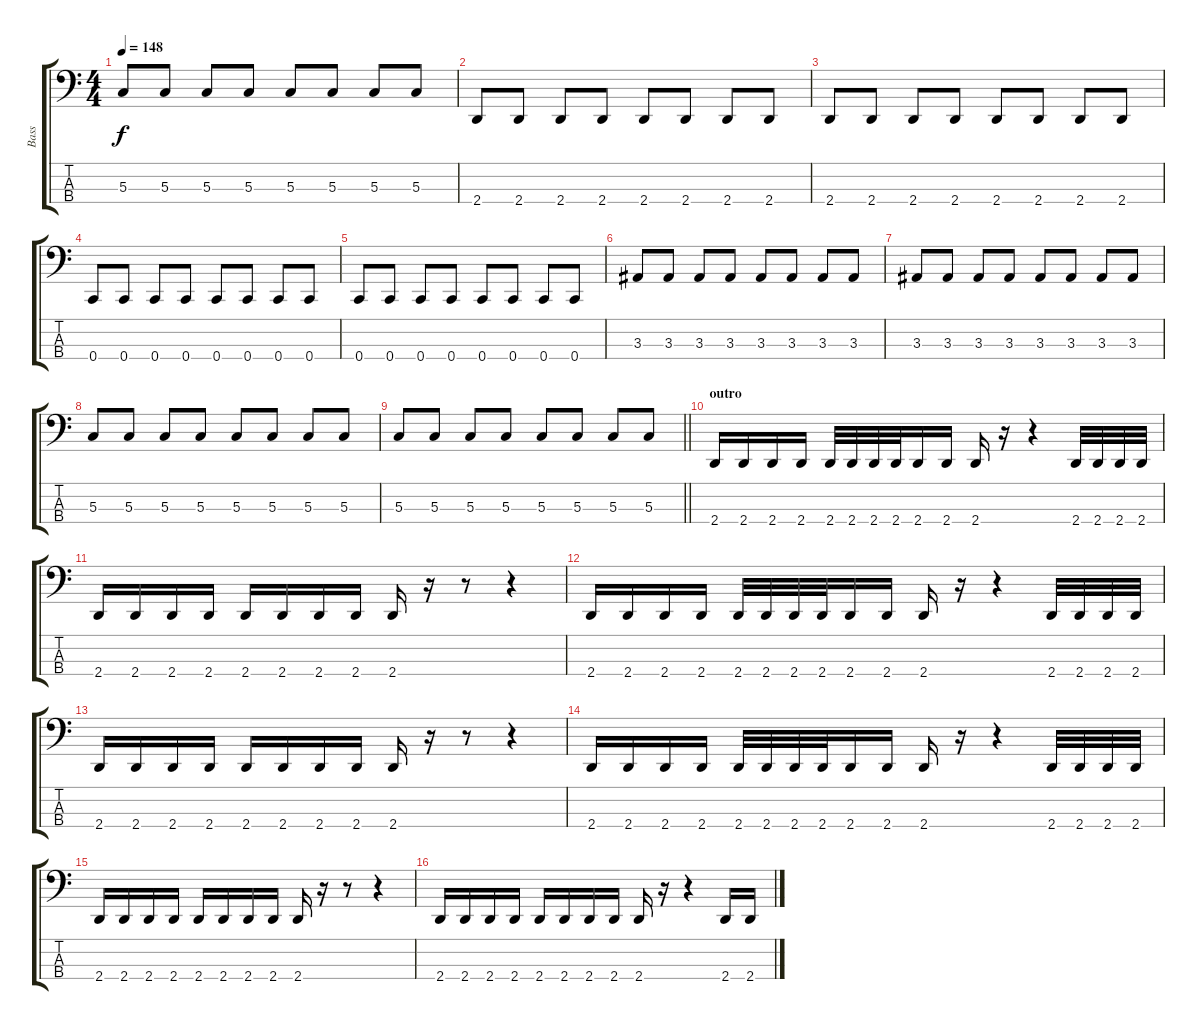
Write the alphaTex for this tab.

\track ("Bass" "Bass") {instrument electricbassfinger}
\staff {score tabs}
\tuning (F2 C2 G1 C1) {hide}
\ts (4 4)
\tempo 148
\clef f4
\ks c
5.3.8{dy f} 5.3.8 5.3.8 5.3.8 5.3.8 5.3.8 5.3.8 5.3.8 |
2.4.8 2.4.8 2.4.8 2.4.8 2.4.8 2.4.8 2.4.8 2.4.8 |
2.4.8 2.4.8 2.4.8 2.4.8 2.4.8 2.4.8 2.4.8 2.4.8 |
0.4.8 0.4.8 0.4.8 0.4.8 0.4.8 0.4.8 0.4.8 0.4.8 |
0.4.8 0.4.8 0.4.8 0.4.8 0.4.8 0.4.8 0.4.8 0.4.8 |
3.3.8 3.3.8 3.3.8 3.3.8 3.3.8 3.3.8 3.3.8 3.3.8 |
3.3.8 3.3.8 3.3.8 3.3.8 3.3.8 3.3.8 3.3.8 3.3.8 |
5.3.8 5.3.8 5.3.8 5.3.8 5.3.8 5.3.8 5.3.8 5.3.8 |
\barLineRight lightlight
5.3.8 5.3.8 5.3.8 5.3.8 5.3.8 5.3.8 5.3.8 5.3.8 |
\section ("" "outro")
2.4.16 2.4.16 2.4.16 2.4.16 2.4.32 2.4.32 2.4.32 2.4.32 2.4.16 2.4.16 2.4.16 r.16 r.4 2.4.32 2.4.32 2.4.32 2.4.32 |
2.4.16 2.4.16 2.4.16 2.4.16 2.4.16 2.4.16 2.4.16 2.4.16 2.4.16 r.16 r.8 r.4 |
2.4.16 2.4.16 2.4.16 2.4.16 2.4.32 2.4.32 2.4.32 2.4.32 2.4.16 2.4.16 2.4.16 r.16 r.4 2.4.32 2.4.32 2.4.32 2.4.32 |
2.4.16 2.4.16 2.4.16 2.4.16 2.4.16 2.4.16 2.4.16 2.4.16 2.4.16 r.16 r.8 r.4 |
2.4.16 2.4.16 2.4.16 2.4.16 2.4.32 2.4.32 2.4.32 2.4.32 2.4.16 2.4.16 2.4.16 r.16 r.4 2.4.32 2.4.32 2.4.32 2.4.32 |
2.4.16 2.4.16 2.4.16 2.4.16 2.4.16 2.4.16 2.4.16 2.4.16 2.4.16 r.16 r.8 r.4 |
2.4.16 2.4.16 2.4.16 2.4.16 2.4.16 2.4.16 2.4.16 2.4.16 2.4.16 r.16 r.4 2.4.16 2.4.16
